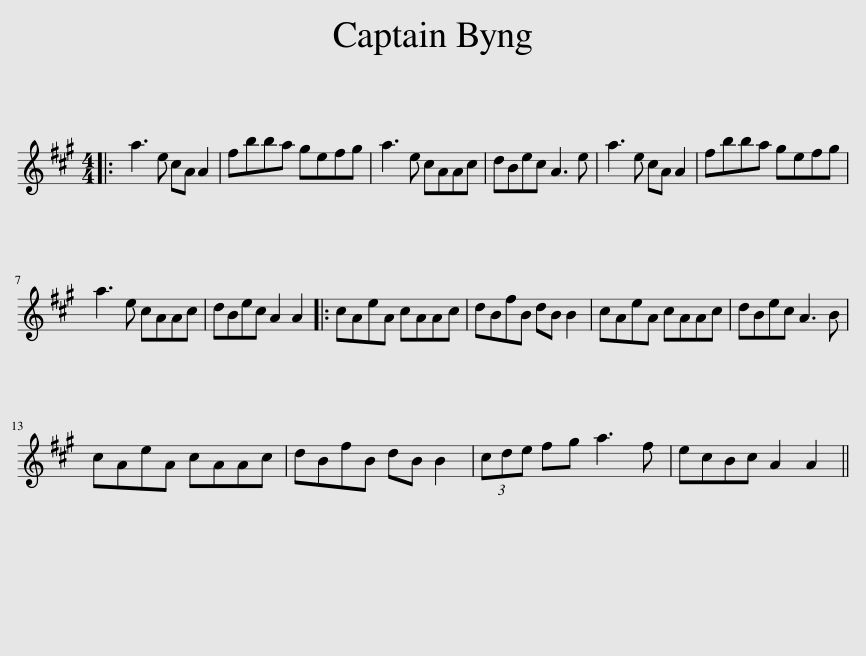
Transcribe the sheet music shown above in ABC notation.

X:1
L:1/8
M:4/4
I:linebreak $
K:A
V:1 treble
V:1
|: a3 e cA A2 | fbba gefg | a3 e cAAc | dBec A3 e | a3 e cA A2 | %5
 fbba gefg |$ a3 e cAAc | dBec A2 A2 |: cAeA cAAc | dBfB dB B2 | %10
 cAeA cAAc | dBec A3 B |$ cAeA cAAc | dBfB dB B2 | (3cde fg a3 f | %15
 ecBc A2 A2 || %16
